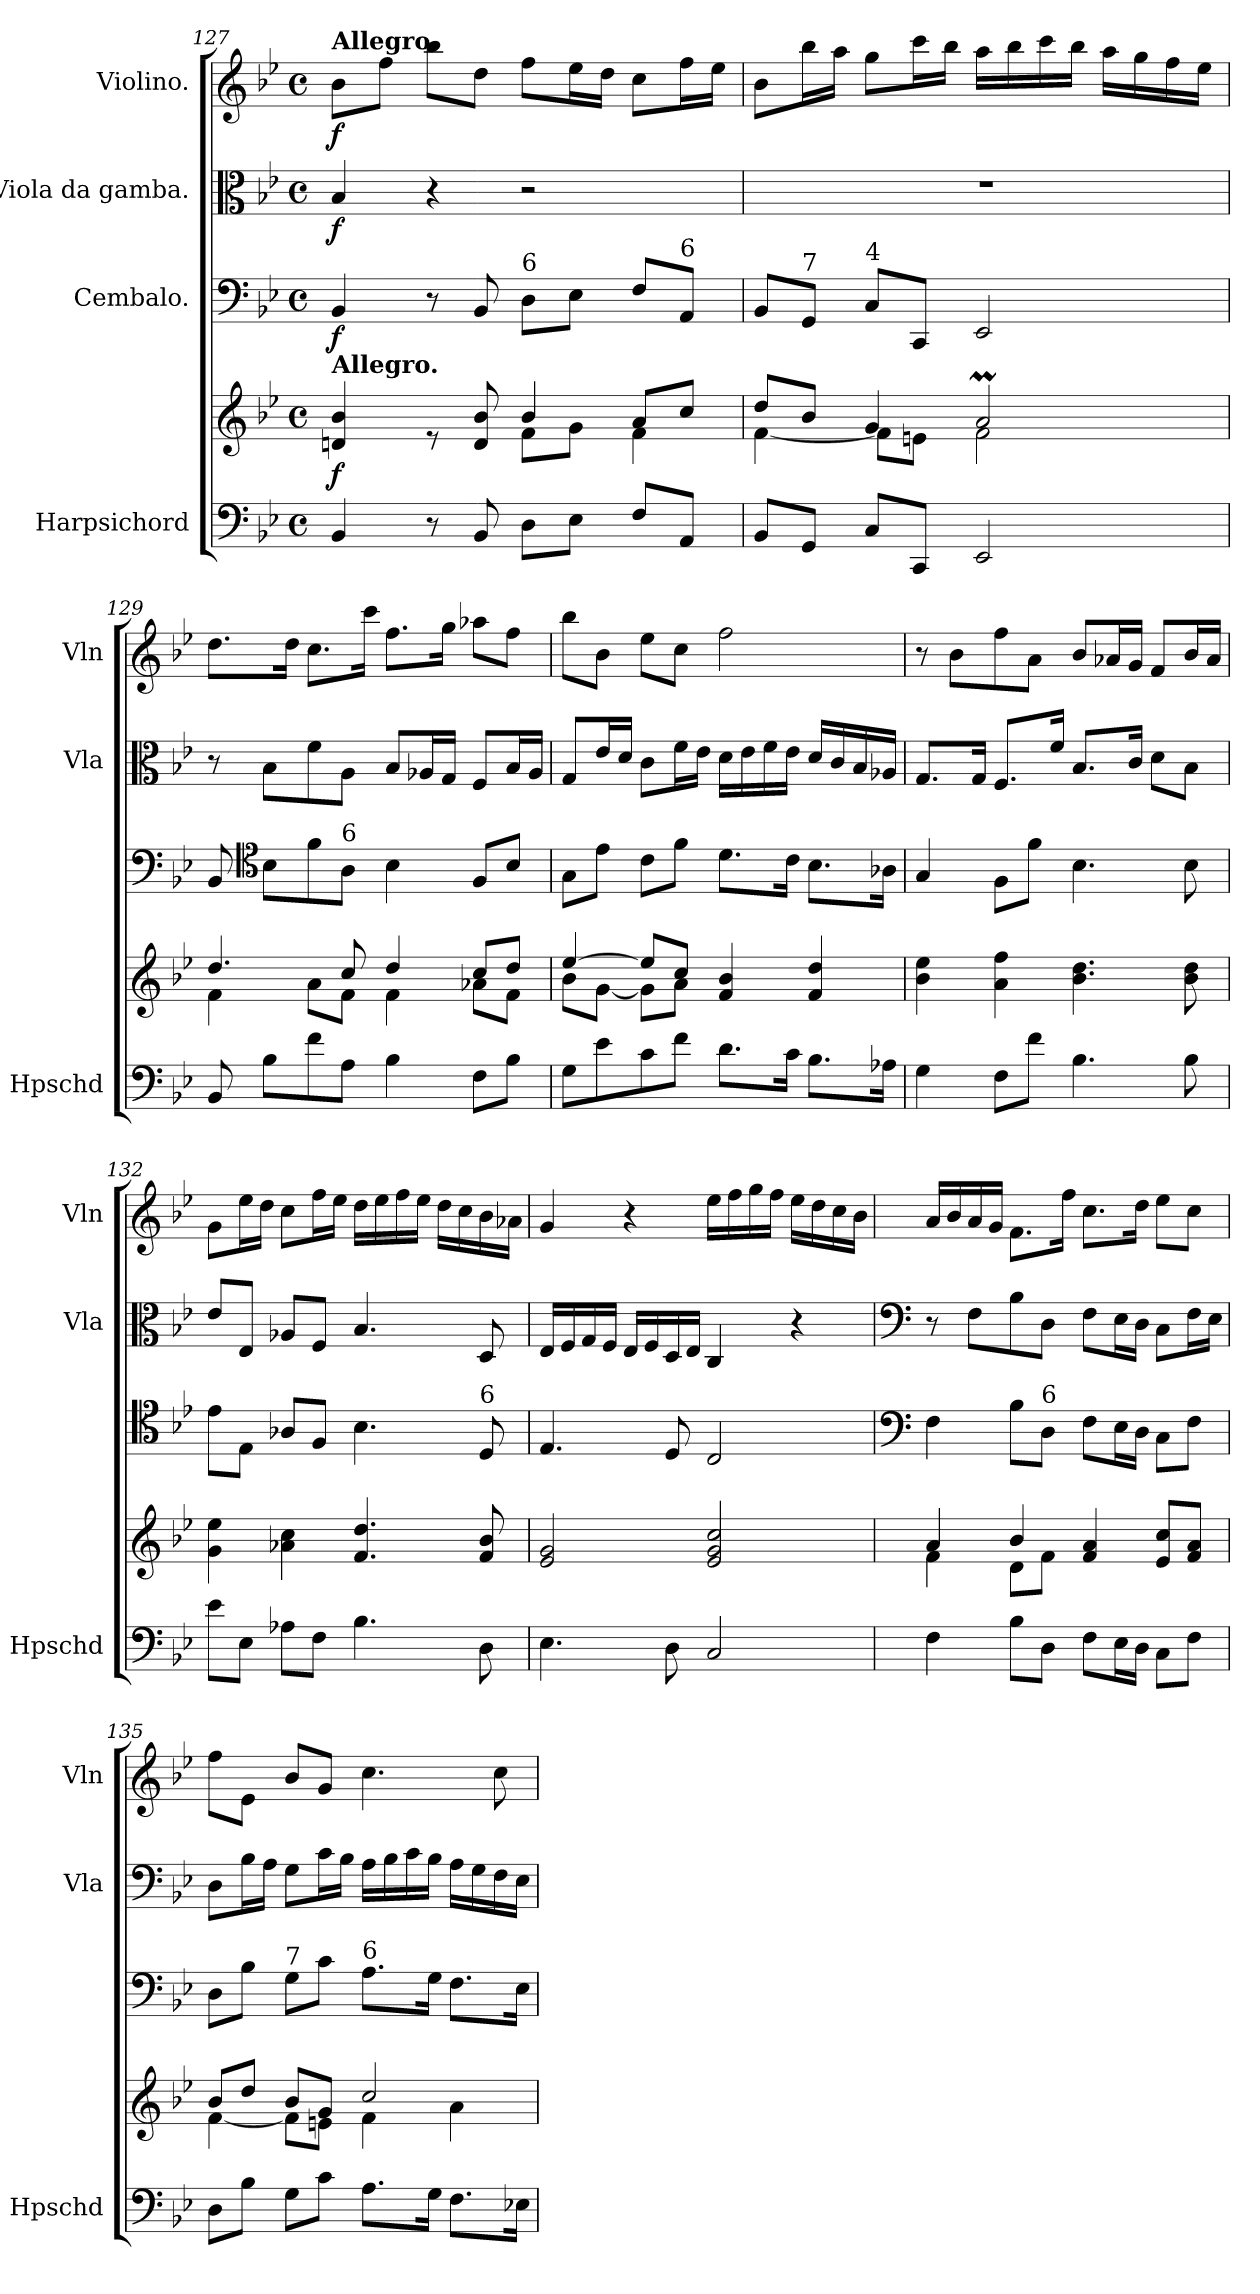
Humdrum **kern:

**kern	**kern	**dynam	**kern	**dynam	**kern	**dynam	**kern	**dynam
*part4	*part4	*part4	*part3	*part3	*part2	*part2	*part1	*part1
*staff5	*staff4	*staff4/5	*staff3	*staff3	*staff2	*staff2	*staff1	*staff1
*I"Harpsichord	*	*	*I"Cembalo.	*	*I"Viola da gamba.	*	*I"Violino.	*
*I'Hpschd	*	*	*	*	*I'Vla	*	*I'Vln	*
!!LO:LB:g=z
*clefF4	*clefG2	*	*clefF4	*	*clefC3	*	*clefG2	*
*k[b-e-]	*k[b-e-]	*	*k[b-e-]	*	*k[b-e-]	*	*k[b-e-]	*
*M4/4	*M4/4	*	*M4/4	*	*M4/4	*	*M4/4	*
*met(c)	*met(c)	*	*met(c)	*	*met(c)	*	*met(c)	*
*MM100	*MM100	*	*MM100	*	*MM100	*	*MM100	*
=127	=127	=127	=127	=127	=127	=127	=127	=127
*	*^	*	*	*	*	*	*	*
!	!	!	!	!	!	!	!	!LO:TX:a:B:t=Allegro.	!
!	!LO:TX:a:B:t=Allegro.	!	!	!	!	!	!	!	!
!	!	!	!LO:DY:b	!	!LO:DY:b	!	!LO:DY:b	!	!LO:DY:b
4BB-/	4dn/ 4b-/	2ryy	f	4BB-/	f	4B-/	f	8b-\L	f
.	.	.	.	.	.	.	.	8ff\J	.
8r	8re	.	.	8r	.	4r	.	8bb-\L	.
8BB-/	8d/ 8b-/	.	.	8BB-/	.	.	.	8dd\J	.
!	!	!	!	!LO:TX:a:t=6	!	!	!	!	!
8D\L	4b-/	8f\L	.	8D\L	.	2r	.	8ff\L	.
8E-\J	.	8g\J	.	8E-\J	.	.	.	16ee-\L	.
.	.	.	.	.	.	.	.	16dd\JJ	.
8F/L	8a/L	4f\	.	8F/L	.	.	.	8cc\L	.
!	!	!	!	!LO:TX:a:t=6	!	!	!	!	!
8AA/J	8cc/J	.	.	8AA/J	.	.	.	16ff\L	.
.	.	.	.	.	.	.	.	16ee-\JJ	.
=128	=128	=128	=128	=128	=128	=128	=128	=128	=128
8BB-/L	8dd/L	[4f\	.	8BB-/L	.	1r	.	8b-\L	.
!	!	!	!	!LO:TX:a:t=7	!	!	!	!	!
8GG/J	8b-/J	.	.	8GG/J	.	.	.	16bb-\L	.
.	.	.	.	.	.	.	.	16aa\JJ	.
!	!	!	!	!LO:TX:a:t=4	!	!	!	!	!
8C/L	4g/	8f\L]	.	8C/L	.	.	.	8gg\L	.
8CC/J	.	8en\J	.	8CC/J	.	.	.	16ccc\L	.
.	.	.	.	.	.	.	.	16bb-\JJ	.
2EE-/	2am/	2f\	.	2EE-/	.	.	.	16aa\LL	.
.	.	.	.	.	.	.	.	16bb-\	.
.	.	.	.	.	.	.	.	16ccc\	.
.	.	.	.	.	.	.	.	16bb-\JJ	.
.	.	.	.	.	.	.	.	16aa\LL	.
.	.	.	.	.	.	.	.	16gg\	.
.	.	.	.	.	.	.	.	16ff\	.
.	.	.	.	.	.	.	.	16ee-\JJ	.
=129	=129	=129	=129	=129	=129	=129	=129	=129	=129
8BB-/	4.dd/	4f\	.	8BB-/	.	8r	.	8.dd\L	.
*	*	*	*	*clefC4	*	*	*	*	*
8B-\L	.	.	.	8B-\L	.	8B-\L	.	.	.
.	.	.	.	.	.	.	.	16dd\Jk	.
8f\	.	8a\L	.	8f\	.	8f\	.	8.cc\L	.
!	!	!	!	!LO:TX:a:t=6	!	!	!	!	!
8A\J	8cc/	8f\J	.	8A\J	.	8A\J	.	.	.
.	.	.	.	.	.	.	.	16ccc\Jk	.
4B-\	4dd/	4f\	.	4B-\	.	8B-/L	.	8.ff\L	.
.	.	.	.	.	.	16A-X/L	.	.	.
.	.	.	.	.	.	16G/JJ	.	16gg\Jk	.
8F\L	8cc/L	8a-X\L	.	8F/L	.	8F/L	.	8aa-X\L	.
8B-\J	8dd/J	8f\J	.	8B-/J	.	16B-/L	.	8ff\J	.
.	.	.	.	.	.	16A-/JJ	.	.	.
=130	=130	=130	=130	=130	=130	=130	=130	=130	=130
8G\L	[4ee-/	8b-\L	.	8G\L	.	8G/L	.	8bb-\L	.
8e-\	.	[8g\J	.	8e-\J	.	16e-/L	.	8b-\J	.
.	.	.	.	.	.	16d/JJ	.	.	.
8c\	8ee-/L]	8g\L]	.	8c\L	.	8c\L	.	8ee-\L	.
8f\J	8cc/J	8a\J	.	8f\J	.	16f\L	.	8cc\J	.
.	.	.	.	.	.	16e-\JJ	.	.	.
8.d\L	4f/ 4b-/	2ryy	.	8.d\L	.	16d\LL	.	2ff\	.
.	.	.	.	.	.	16e-\	.	.	.
.	.	.	.	.	.	16f\	.	.	.
16c\Jk	.	.	.	16c\Jk	.	16e-\JJ	.	.	.
8.B-\L	4f/ 4dd/	.	.	8.B-\L	.	16d/LL	.	.	.
.	.	.	.	.	.	16c/	.	.	.
.	.	.	.	.	.	16B-/	.	.	.
16A-X\Jk	.	.	.	16A-X\Jk	.	16A-X/JJ	.	.	.
*	*v	*v	*	*	*	*	*	*	*
!!LO:LB:g=z
=131	=131	=131	=131	=131	=131	=131	=131	=131
4G\	4b-\ 4ee-\	.	4G/	.	8.G/L	.	8r	.
.	.	.	.	.	.	.	8b-\L	.
.	.	.	.	.	16G/Jk	.	.	.
8F\L	4a\ 4ff\	.	8F\L	.	8.F/L	.	8ff\	.
8f\J	.	.	8f\J	.	.	.	8a\J	.
.	.	.	.	.	16f/Jk	.	.	.
4.B-\	4.b-\ 4.dd\	.	4.B-\	.	8.B-/L	.	8b-/L	.
.	.	.	.	.	.	.	16a-X/L	.
.	.	.	.	.	16c/Jk	.	16g/JJ	.
.	.	.	.	.	8d\L	.	8f/L	.
8B-\	8b-\ 8dd\	.	8B-\	.	8B-\J	.	16b-/L	.
.	.	.	.	.	.	.	16a-/JJ	.
=132	=132	=132	=132	=132	=132	=132	=132	=132
8e-\L	4g\ 4ee-\	.	8e-\L	.	8e-/L	.	8g\L	.
8E-\J	.	.	8E-\J	.	8E-/J	.	16ee-\L	.
.	.	.	.	.	.	.	16dd\JJ	.
8A-X\L	4a-X\ 4cc\	.	8A-X/L	.	8A-X/L	.	8cc\L	.
8F\J	.	.	8F/J	.	8F/J	.	16ff\L	.
.	.	.	.	.	.	.	16ee-\JJ	.
4.B-\	4.f/ 4.dd/	.	4.B-\	.	4.B-/	.	16dd\LL	.
.	.	.	.	.	.	.	16ee-\	.
.	.	.	.	.	.	.	16ff\	.
.	.	.	.	.	.	.	16ee-\JJ	.
.	.	.	.	.	.	.	16dd\LL	.
.	.	.	.	.	.	.	16cc\	.
!	!	!	!LO:TX:a:t=6	!	!	!	!	!
8D\	8f/ 8b-/	.	8D/	.	8D/	.	16b-\	.
.	.	.	.	.	.	.	16a-X\JJ	.
=133	=133	=133	=133	=133	=133	=133	=133	=133
4.E-\	2e-/ 2g/	.	4.E-/	.	16E-/LL	.	4g/	.
.	.	.	.	.	16F/	.	.	.
.	.	.	.	.	16G/	.	.	.
.	.	.	.	.	16F/JJ	.	.	.
.	.	.	.	.	16E-/LL	.	4r	.
.	.	.	.	.	16F/	.	.	.
8D\	.	.	8D/	.	16D/	.	.	.
.	.	.	.	.	16E-/JJ	.	.	.
2C/	2e-/ 2g/ 2cc/	.	2C/	.	4C/	.	16ee-\LL	.
.	.	.	.	.	.	.	16ff\	.
.	.	.	.	.	.	.	16gg\	.
.	.	.	.	.	.	.	16ff\JJ	.
.	.	.	.	.	4r	.	16ee-\LL	.
.	.	.	.	.	.	.	16dd\	.
.	.	.	.	.	.	.	16cc\	.
.	.	.	.	.	.	.	16b-\JJ	.
=134	=134	=134	=134	=134	=134	=134	=134	=134
*	*	*	*clefF4	*	*clefF4	*	*	*
*	*^	*	*	*	*	*	*	*
4F\	4a/	4f\	.	4F\	.	8r	.	16a/LL	.
.	.	.	.	.	.	.	.	16b-/	.
.	.	.	.	.	.	8F\L	.	16a/	.
.	.	.	.	.	.	.	.	16g/JJ	.
8B-\L	4b-/	8d\L	.	8B-\L	.	8B-\	.	8.f\L	.
!	!	!	!	!LO:TX:a:t=6	!	!	!	!	!
8D\J	.	8f\J	.	8D\J	.	8D\J	.	.	.
.	.	.	.	.	.	.	.	16ff\Jk	.
8F\L	4f/ 4a/	2ryy	.	8F\L	.	8F\L	.	8.cc\L	.
16E-\L	.	.	.	16E-\L	.	16E-\L	.	.	.
16D\JJ	.	.	.	16D\JJ	.	16D\JJ	.	16dd\Jk	.
8C\L	8e-/ 8cc/L	.	.	8C\L	.	8C\L	.	8ee-\L	.
8F\J	8f/ 8a/J	.	.	8F\J	.	16F\L	.	8cc\J	.
.	.	.	.	.	.	16E-\JJ	.	.	.
!!LO:LB:g=z
=135	=135	=135	=135	=135	=135	=135	=135	=135	=135
8D\L	8b-/L	[4f\	.	8D\L	.	8D\L	.	8ff\L	.
8B-\J	8dd/J	.	.	8B-\J	.	16B-\L	.	8e-\J	.
.	.	.	.	.	.	16A\JJ	.	.	.
!	!	!	!	!LO:TX:a:t=7	!	!	!	!	!
8G\L	8b-/L	8f\L]	.	8G\L	.	8G\L	.	8b-/L	.
8c\J	8g/J	8en\J	.	8c\J	.	16c\L	.	8g/J	.
.	.	.	.	.	.	16B-\JJ	.	.	.
!	!	!	!	!LO:TX:a:t=6	!	!	!	!	!
8.A\L	2cc/	4f\	.	8.A\L	.	16A\LL	.	4.cc\	.
.	.	.	.	.	.	16B-\	.	.	.
.	.	.	.	.	.	16c\	.	.	.
16G\Jk	.	.	.	16G\Jk	.	16B-\JJ	.	.	.
8.F\L	.	4a\	.	8.F\L	.	16A\LL	.	.	.
.	.	.	.	.	.	16G\	.	.	.
.	.	.	.	.	.	16F\	.	8cc\	.
16E-X\Jk	.	.	.	16E-\Jk	.	16E-\JJ	.	.	.
*	*v	*v	*	*	*	*	*	*	*
=	=	=	=	=	=	=	=	=
*-	*-	*-	*-	*-	*-	*-	*-	*-
